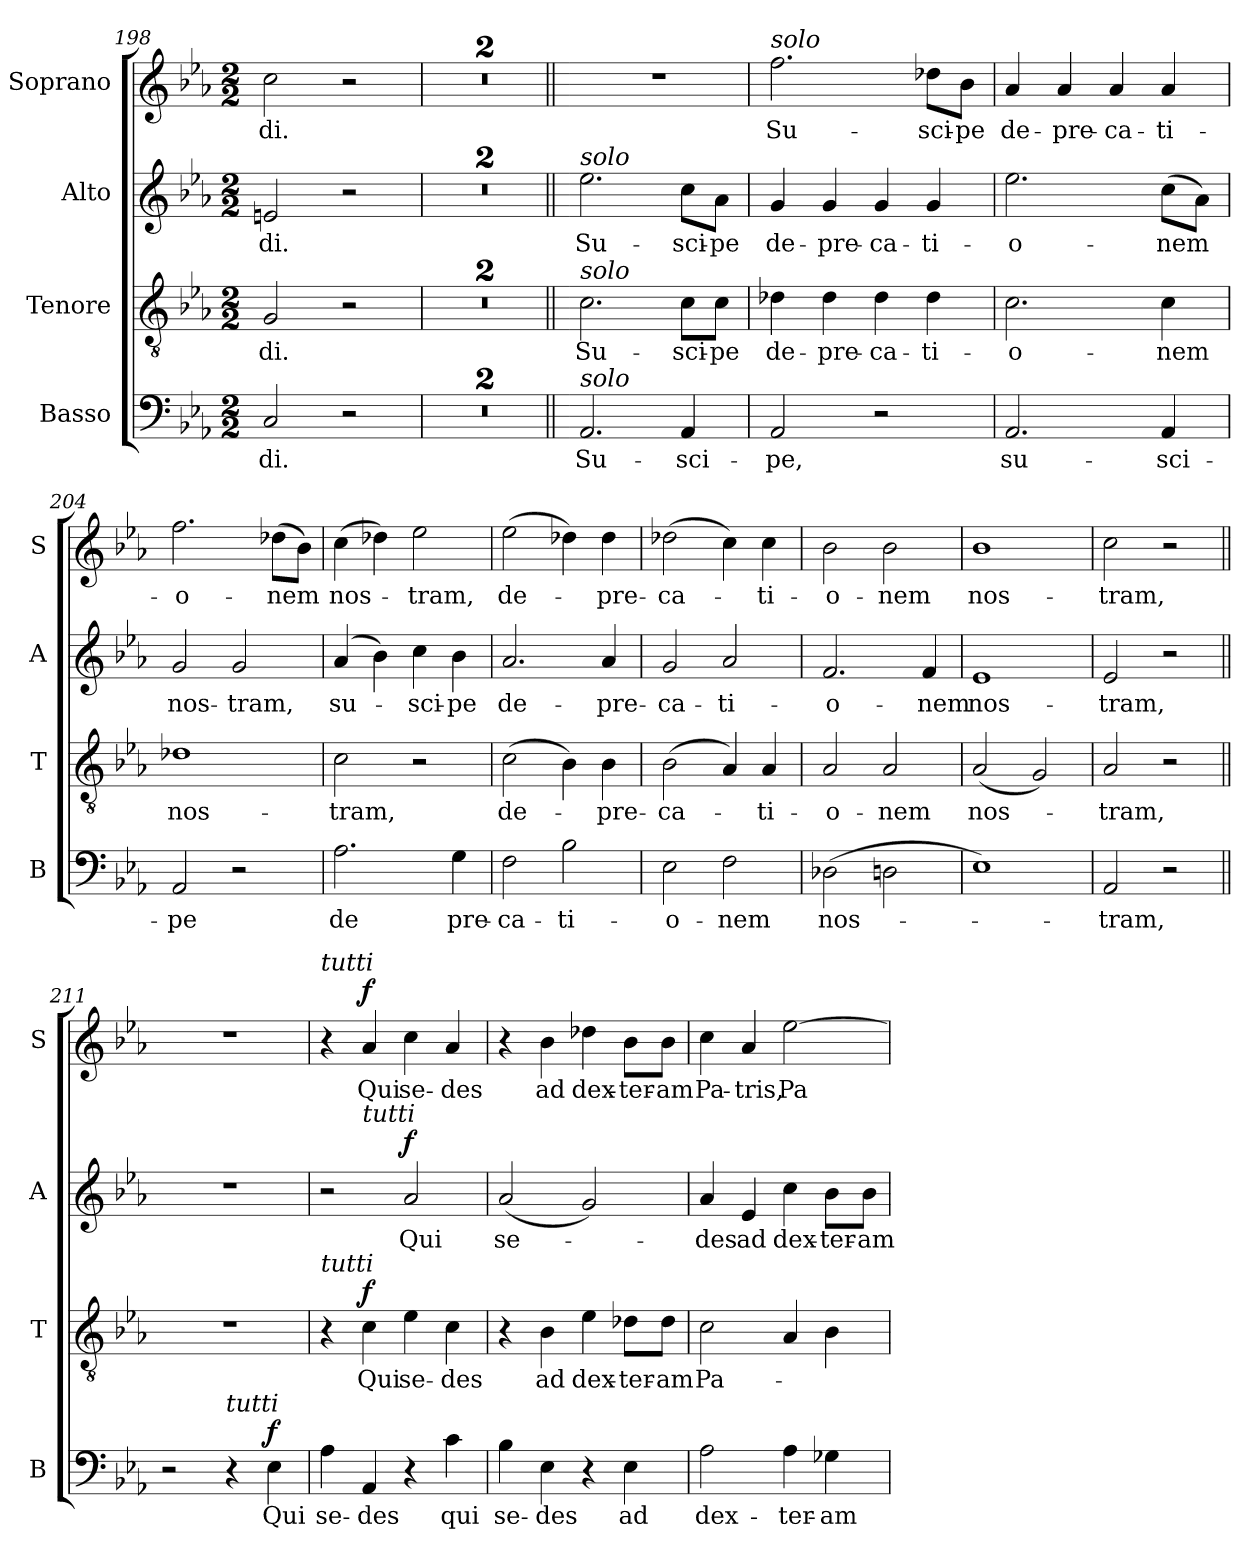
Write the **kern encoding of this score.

**kern	**text	**dynam	**kern	**text	**dynam	**kern	**text	**dynam	**kern	**text	**dynam
*part4	*part4	*part4	*part3	*part3	*part3	*part2	*part2	*part2	*part1	*part1	*part1
*staff4	*staff4	*staff4	*staff3	*staff3	*staff3	*staff2	*staff2	*staff2	*staff1	*staff1	*staff1
*I"Basso	*	*	*I"Tenore	*	*	*I"Alto	*	*	*I"Soprano	*	*
*I'B	*	*	*I'T	*	*	*I'A	*	*	*I'S	*	*
*clefF4	*	*	*clefGv2	*	*	*clefG2	*	*	*clefG2	*	*
*k[b-e-a-]	*	*	*k[b-e-a-]	*	*	*k[b-e-a-]	*	*	*k[b-e-a-]	*	*
*c:	*	*	*c:	*	*	*c:	*	*	*c:	*	*
*M2/2	*	*	*M2/2	*	*	*M2/2	*	*	*M2/2	*	*
=198	=198	=198	=198	=198	=198	=198	=198	=198	=198	=198	=198
2C/	-di.	.	2G/	-di.	.	2en/	-di.	.	2cc\	-di.	.
2r	.	.	2r	.	.	2r	.	.	2r	.	.
!!LO:LB:g=z
=199	=199	=199	=199	=199	=199	=199	=199	=199	=199	=199	=199
1r	.	.	1r	.	.	1r	.	.	1r	.	.
=200	=200	=200	=200	=200	=200	=200	=200	=200	=200	=200	=200
1r	.	.	1r	.	.	1r	.	.	1r	.	.
=201||	=201||	=201||	=201||	=201||	=201||	=201||	=201||	=201||	=201||	=201||	=201||
!	!	!	!	!	!	!LO:TX:a:i:t=solo	!	!	!	!	!
!	!	!	!LO:TX:a:i:t=solo	!	!	!	!	!	!	!	!
!LO:TX:a:i:t=solo	!	!	!	!	!	!	!	!	!	!	!
2.AA-/	Su-	.	2.c\	Su-	.	2.ee-\	Su-	.	1r	.	.
4AA-/	-sci-	.	8c\L	-sci-	.	8cc\L	-sci-	.	.	.	.
.	.	.	8c\J	-pe	.	8a-\J	-pe	.	.	.	.
=202	=202	=202	=202	=202	=202	=202	=202	=202	=202	=202	=202
!	!	!	!	!	!	!	!	!	!LO:TX:a:i:t=solo	!	!
2AA-/	-pe,	.	4d-X\	de-	.	4g/	de-	.	2.ff\	Su-	.
.	.	.	4d-\	-pre-	.	4g/	-pre-	.	.	.	.
2r	.	.	4d-\	-ca-	.	4g/	-ca-	.	.	.	.
.	.	.	4d-\	-ti-	.	4g/	-ti-	.	8dd-X\L	-sci-	.
.	.	.	.	.	.	.	.	.	8b-\J	-pe	.
=203	=203	=203	=203	=203	=203	=203	=203	=203	=203	=203	=203
2.AA-/	su-	.	2.c\	-o-	.	2.ee-\	-o-	.	4a-/	de-	.
.	.	.	.	.	.	.	.	.	4a-/	-pre-	.
.	.	.	.	.	.	.	.	.	4a-/	-ca-	.
4AA-/	-sci-	.	4c\	-nem	.	(>8cc\L	-nem	.	4a-/	-ti-	.
.	.	.	.	.	.	8a-\J)	.	.	.	.	.
=204	=204	=204	=204	=204	=204	=204	=204	=204	=204	=204	=204
2AA-/	-pe	.	1d-X	nos-	.	2g/	nos-	.	2.ff\	-o-	.
2r	.	.	.	.	.	2g/	-tram,	.	.	.	.
.	.	.	.	.	.	.	.	.	(>8dd-X\L	-nem	.
.	.	.	.	.	.	.	.	.	8b-\J)	.	.
=205	=205	=205	=205	=205	=205	=205	=205	=205	=205	=205	=205
2.A-\	de	.	2c\	-tram,	.	(>4a-/	su-	.	(>4cc\	nos-	.
.	.	.	.	.	.	4b-\)	.	.	4dd-X\)	.	.
.	.	.	2r	.	.	4cc\	-sci-	.	2ee-\	-tram,	.
4G\	pre-	.	.	.	.	4b-\	-pe	.	.	.	.
!!LO:LB:g=z
=206	=206	=206	=206	=206	=206	=206	=206	=206	=206	=206	=206
2F\	-ca-	.	(>2c\	de-	.	2.a-/	de-	.	(>2ee-\	de-	.
2B-\	-ti-	.	4B-\)	.	.	.	.	.	4dd-X\)	.	.
.	.	.	4B-\	-pre-	.	4a-/	-pre-	.	4dd-\	-pre-	.
=207	=207	=207	=207	=207	=207	=207	=207	=207	=207	=207	=207
2E-\	-o-	.	(>2B-\	-ca-	.	2g/	-ca-	.	(>2dd-X\	-ca-	.
2F\	-nem	.	4A-/)	.	.	2a-/	-ti-	.	4cc\)	.	.
.	.	.	4A-/	-ti-	.	.	.	.	4cc\	-ti-	.
=208	=208	=208	=208	=208	=208	=208	=208	=208	=208	=208	=208
(>2D-X\	nos-	.	2A-/	-o-	.	2.f/	-o-	.	2b-\	-o-	.
2Dn\	.	.	2A-/	-nem	.	.	.	.	2b-\	-nem	.
.	.	.	.	.	.	4f/	-nem	.	.	.	.
=209	=209	=209	=209	=209	=209	=209	=209	=209	=209	=209	=209
1E-)	.	.	(<2A-/	nos-	.	1e-	nos-	.	1b-	nos-	.
.	.	.	2G/)	.	.	.	.	.	.	.	.
=210	=210	=210	=210	=210	=210	=210	=210	=210	=210	=210	=210
2AA-/	-tram,	.	2A-/	-tram,	.	2e-/	-tram,	.	2cc\	-tram,	.
2r	.	.	2r	.	.	2r	.	.	2r	.	.
=211||	=211||	=211||	=211||	=211||	=211||	=211||	=211||	=211||	=211||	=211||	=211||
2r	.	.	1r	.	.	1r	.	.	1r	.	.
!LO:TX:a:i:t=tutti	!	!	!	!	!	!	!	!	!	!	!
4r	.	.	.	.	.	.	.	.	.	.	.
!	!	!LO:DY:a	!	!	!	!	!	!	!	!	!
4E-\	Qui	f	.	.	.	.	.	.	.	.	.
!!LO:PB:g=z
=212	=212	=212	=212	=212	=212	=212	=212	=212	=212	=212	=212
!	!	!	!	!	!	!	!	!	!LO:TX:a:i:t=tutti	!	!
!	!	!	!LO:TX:a:i:t=tutti	!	!	!	!	!	!	!	!
*	*	*	*	*	*	*^	*	*	*	*	*
4A-\	se-	.	4r	.	.	2r	4ryy	.	.	4r	.	.
!	!	!	!	!	!	!	!LO:TX:a:i:t=tutti	!	!	!	!	!
!	!	!	!	!	!LO:DY:a	!	!	!	!	!	!	!LO:DY:a
4AA-/	-des	.	4c\	Qui	f	.	2.ryy	.	.	4a-/	Qui	f
!	!	!	!	!	!	!	!	!	!LO:DY:a	!	!	!
4r	.	.	4e-\	se-	.	2a-/	.	Qui	f	4cc\	se-	.
4c\	qui	.	4c\	-des	.	.	.	.	.	4a-/	-des	.
*	*	*	*	*	*	*v	*v	*	*	*	*	*
=213	=213	=213	=213	=213	=213	=213	=213	=213	=213	=213	=213
4B-\	se-	.	4r	.	.	(<2a-/	se-	.	4r	.	.
4E-\	-des	.	4B-\	ad	.	.	.	.	4b-\	ad	.
4r	.	.	4e-\	dex-	.	2g/)	.	.	4dd-X\	dex-	.
4E-\	ad	.	8d-X\L	-ter-	.	.	.	.	8b-\L	-ter-	.
.	.	.	8d-\J	-am	.	.	.	.	8b-\J	-am	.
=214	=214	=214	=214	=214	=214	=214	=214	=214	=214	=214	=214
2A-\	dex-	.	2c\	Pa-	.	4a-/	-des	.	4cc\	Pa-	.
.	.	.	.	.	.	4e-/	ad	.	4a-/	-tris,	.
4A-\	-ter-	.	4A-/	.	.	4cc\	dex-	.	[2ee-\	Pa-	.
4G-X\	-am	.	4B-\	.	.	8b-\L	-ter-	.	.	.	.
.	.	.	.	.	.	8b-\J	-am	.	.	.	.
=	=	=	=	=	=	=	=	=	=	=	=
*-	*-	*-	*-	*-	*-	*-	*-	*-	*-	*-	*-
